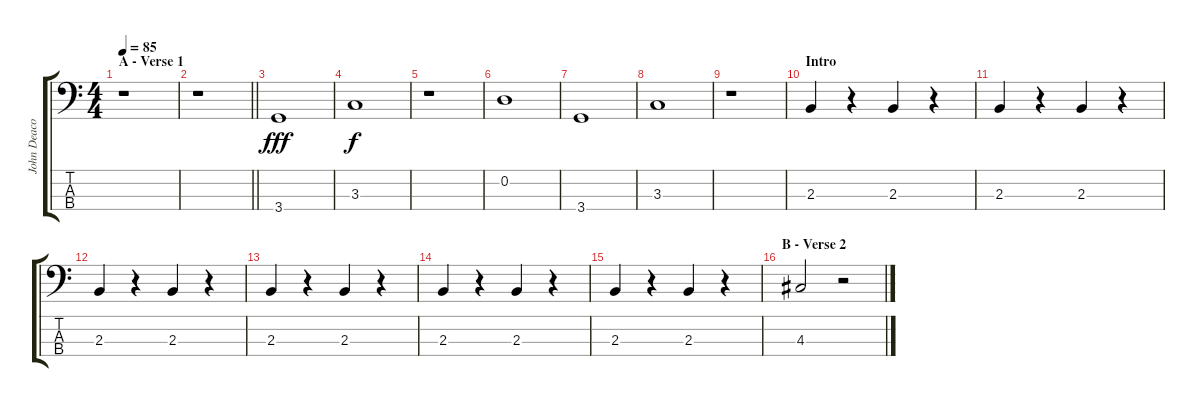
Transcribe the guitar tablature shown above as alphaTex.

\track ("John Deacon - Bass" "John Deaco") {instrument electricbassfinger}
\staff {score tabs}
\tuning (G2 D2 A1 E1) {hide}
\ts (4 4)
\section ("" "A - Verse 1")
\tempo 85
\clef f4
\ks c
r.1{dy fff instrument electricbassfinger} |
\barLineRight lightlight
r.1 |
3.4.1 |
3.3.1{dy f} |
r.1 |
0.2.1 |
3.4.1 |
3.3.1 |
r.1 |
\section ("" "Intro")
2.3.4 r.4 2.3.4 r.4 |
2.3.4 r.4 2.3.4 r.4 |
2.3.4 r.4 2.3.4 r.4 |
2.3.4 r.4 2.3.4 r.4 |
2.3.4 r.4 2.3.4 r.4 |
2.3.4 r.4 2.3.4 r.4 |
\section ("" "B - Verse 2")
4.3.2 r.2
